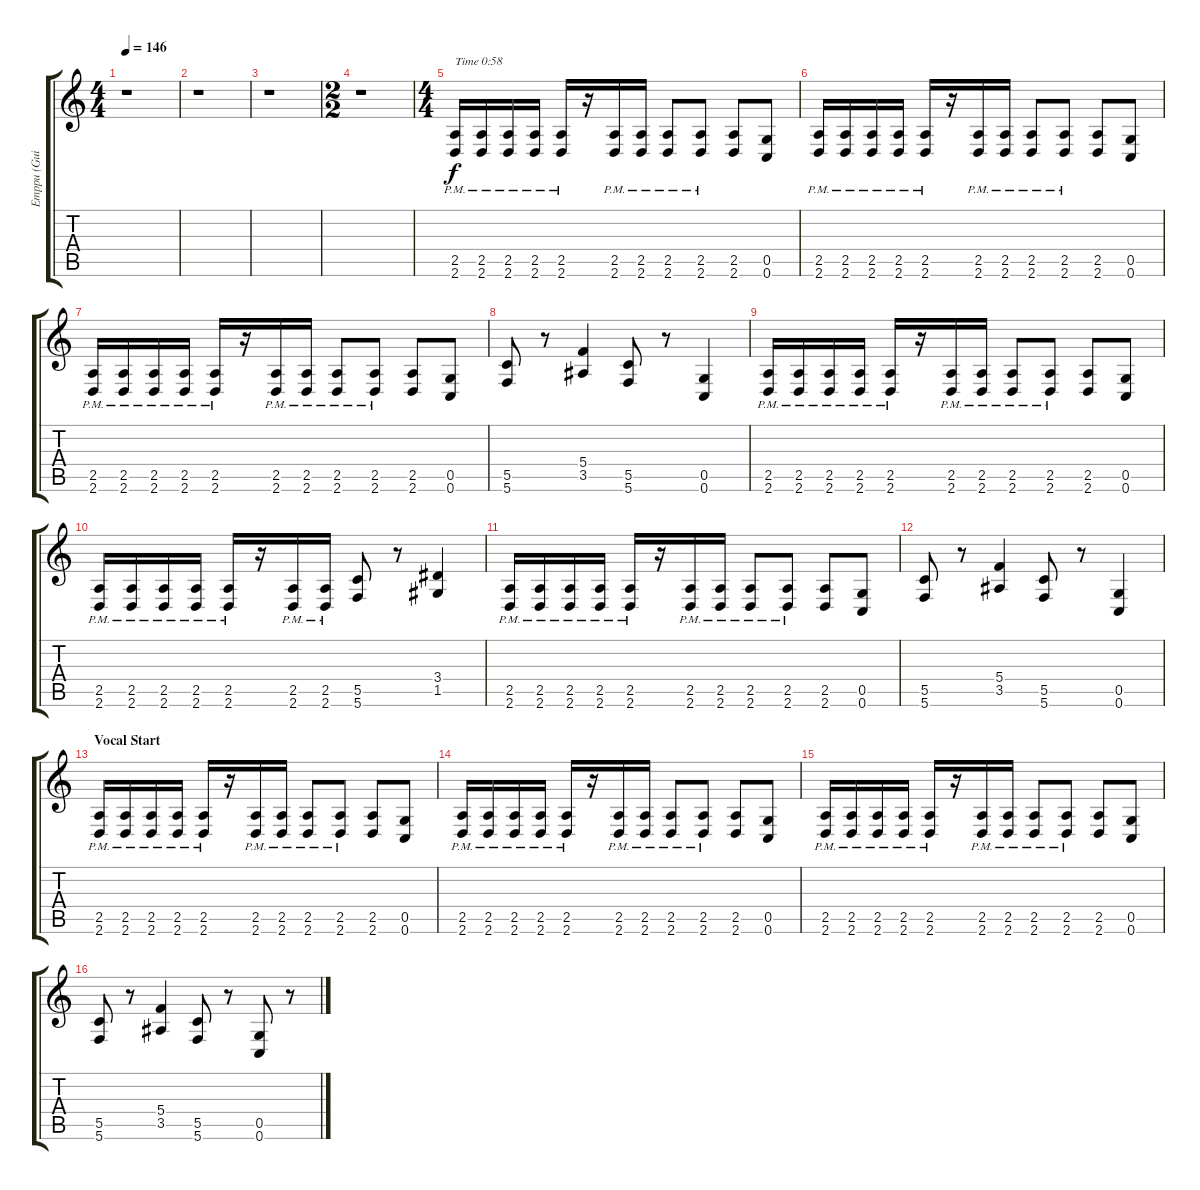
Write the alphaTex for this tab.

\track ("Emppu (Guitar)" "Emppu (Gui") {instrument distortionguitar}
\staff {score tabs}
\tuning (E4 C4 G3 C3 G2 C2) {hide}
\ts (4 4)
\tempo 146
\clef g2
\ks c
r.1{dy f} |
r.1 |
r.1 |
\ts (2 2)
r.1 |
\ts (4 4)
(2.5{pm} 2.6{pm}).16{txt "Time 0:58"} (2.5{pm} 2.6{pm}).16 (2.5{pm} 2.6{pm}).16 (2.5{pm} 2.6{pm}).16 (2.5{pm} 2.6{pm}).16 r.16 (2.5{pm} 2.6{pm}).16 (2.5{pm} 2.6{pm}).16 (2.5{pm} 2.6{pm}).8 (2.5{pm} 2.6{pm}).8 (2.5 2.6).8 (0.5 0.6).8 |
(2.5{pm} 2.6{pm}).16 (2.5{pm} 2.6{pm}).16 (2.5{pm} 2.6{pm}).16 (2.5{pm} 2.6{pm}).16 (2.5{pm} 2.6{pm}).16 r.16 (2.5{pm} 2.6{pm}).16 (2.5{pm} 2.6{pm}).16 (2.5{pm} 2.6{pm}).8 (2.5{pm} 2.6{pm}).8 (2.5 2.6).8 (0.5 0.6).8 |
(2.5{pm} 2.6{pm}).16 (2.5{pm} 2.6{pm}).16 (2.5{pm} 2.6{pm}).16 (2.5{pm} 2.6{pm}).16 (2.5{pm} 2.6{pm}).16 r.16 (2.5{pm} 2.6{pm}).16 (2.5{pm} 2.6{pm}).16 (2.5{pm} 2.6{pm}).8 (2.5{pm} 2.6{pm}).8 (2.5 2.6).8 (0.5 0.6).8 |
(5.5 5.6).8 r.8 (5.4 3.5).4 (5.5 5.6).8 r.8 (0.5 0.6).4 |
(2.5{pm} 2.6{pm}).16 (2.5{pm} 2.6{pm}).16 (2.5{pm} 2.6{pm}).16 (2.5{pm} 2.6{pm}).16 (2.5{pm} 2.6{pm}).16 r.16 (2.5{pm} 2.6{pm}).16 (2.5{pm} 2.6{pm}).16 (2.5{pm} 2.6{pm}).8 (2.5{pm} 2.6{pm}).8 (2.5 2.6).8 (0.5 0.6).8 |
(2.5{pm} 2.6{pm}).16 (2.5{pm} 2.6{pm}).16 (2.5{pm} 2.6{pm}).16 (2.5{pm} 2.6{pm}).16 (2.5{pm} 2.6{pm}).16 r.16 (2.5{pm} 2.6{pm}).16 (2.5{pm} 2.6{pm}).16 (5.5 5.6).8 r.8 (3.4 1.5).4 |
(2.5{pm} 2.6{pm}).16 (2.5{pm} 2.6{pm}).16 (2.5{pm} 2.6{pm}).16 (2.5{pm} 2.6{pm}).16 (2.5{pm} 2.6{pm}).16 r.16 (2.5{pm} 2.6{pm}).16 (2.5{pm} 2.6{pm}).16 (2.5{pm} 2.6{pm}).8 (2.5{pm} 2.6{pm}).8 (2.5 2.6).8 (0.5 0.6).8 |
(5.5 5.6).8 r.8 (5.4 3.5).4 (5.5 5.6).8 r.8 (0.5 0.6).4 |
\section ("" "Vocal Start")
(2.5{pm} 2.6{pm}).16 (2.5{pm} 2.6{pm}).16 (2.5{pm} 2.6{pm}).16 (2.5{pm} 2.6{pm}).16 (2.5{pm} 2.6{pm}).16 r.16 (2.5{pm} 2.6{pm}).16 (2.5{pm} 2.6{pm}).16 (2.5{pm} 2.6{pm}).8 (2.5{pm} 2.6{pm}).8 (2.5 2.6).8 (0.5 0.6).8 |
(2.5{pm} 2.6{pm}).16 (2.5{pm} 2.6{pm}).16 (2.5{pm} 2.6{pm}).16 (2.5{pm} 2.6{pm}).16 (2.5{pm} 2.6{pm}).16 r.16 (2.5{pm} 2.6{pm}).16 (2.5{pm} 2.6{pm}).16 (2.5{pm} 2.6{pm}).8 (2.5{pm} 2.6{pm}).8 (2.5 2.6).8 (0.5 0.6).8 |
(2.5{pm} 2.6{pm}).16 (2.5{pm} 2.6{pm}).16 (2.5{pm} 2.6{pm}).16 (2.5{pm} 2.6{pm}).16 (2.5{pm} 2.6{pm}).16 r.16 (2.5{pm} 2.6{pm}).16 (2.5{pm} 2.6{pm}).16 (2.5{pm} 2.6{pm}).8 (2.5{pm} 2.6{pm}).8 (2.5 2.6).8 (0.5 0.6).8 |
(5.5 5.6).8 r.8 (5.4 3.5).4 (5.5 5.6).8 r.8 (0.5 0.6).8 r.8
